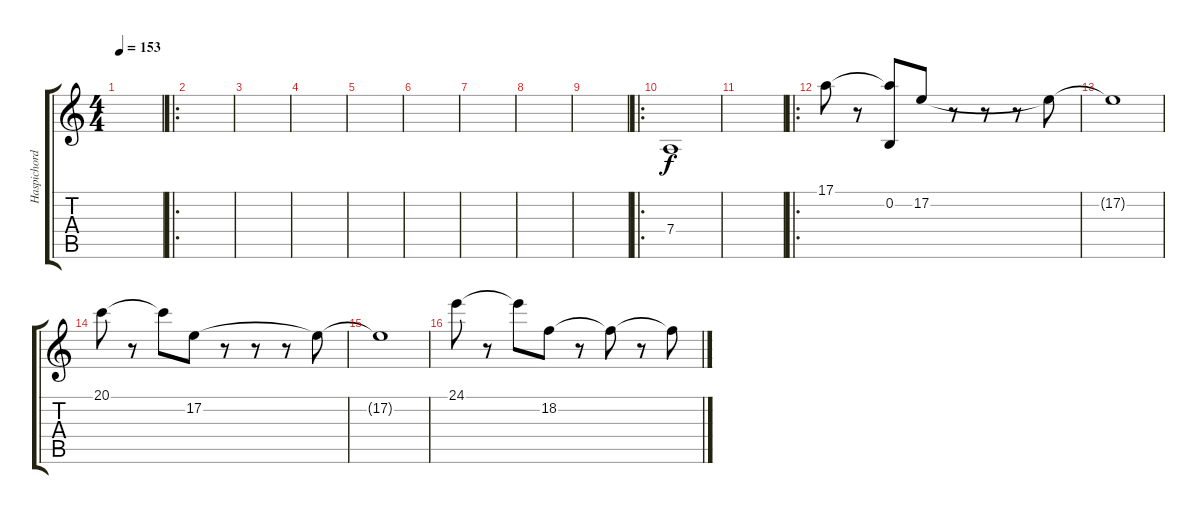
\track ("Haspichord" "Haspichord") {instrument harpsichord}
\staff {score tabs}
\tuning (E4 B3 G3 D3 A2 D2) {hide}
\ts (4 4)
\tempo 153
\clef g2
\ks c
|
\ro
|
|
|
|
|
|
|
|
\ro
7.4.1 |
|
\ro
17.1.8 r.8 (17.1{t} 0.2).8 17.2.8 r.8 r.8 r.8 17.2{t}.8 |
17.2{t}.1 |
20.1.8 r.8 20.1{t}.8 17.2.8 r.8 r.8 r.8 17.2{t}.8 |
17.2{t}.1 |
24.1.8 r.8 24.1{t}.8 18.2.8 r.8 18.2{t}.8 r.8 18.2{t}.8
